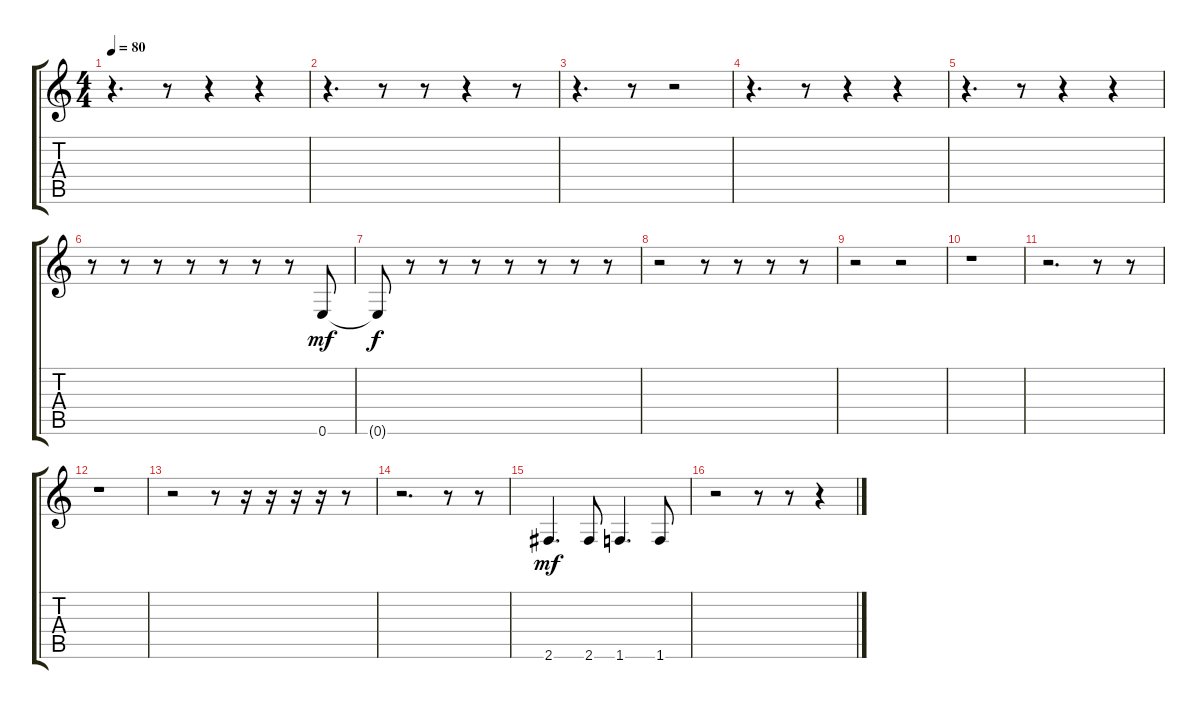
\track "" {instrument electricbassfinger}
\staff {score tabs}
\tuning (E4 B3 G3 D3 A2 E2) {hide}
\ts (4 4)
\tempo 80
\clef g2
\ks c
r.4{d dy f} r.8 r.4 r.4 |
r.4{d} r.8 r.8 r.4 r.8 |
r.4{d} r.8 r.2 |
r.4{d} r.8 r.4 r.4 |
r.4{d} r.8 r.4 r.4 |
r.8 r.8 r.8 r.8 r.8 r.8 r.8 0.6.8{dy mf} |
0.6{t}.8{dy f} r.8 r.8 r.8 r.8 r.8 r.8 r.8 |
r.2 r.8 r.8 r.8 r.8 |
r.2 r.2 |
r.1 |
r.2{d} r.8 r.8 |
r.1 |
r.2 r.8 r.16 r.16 r.16 r.16 r.8 |
r.2{d} r.8 r.8 |
2.6.4{d dy mf} 2.6.8 1.6.4{d} 1.6.8 |
r.2 r.8 r.8 r.4
